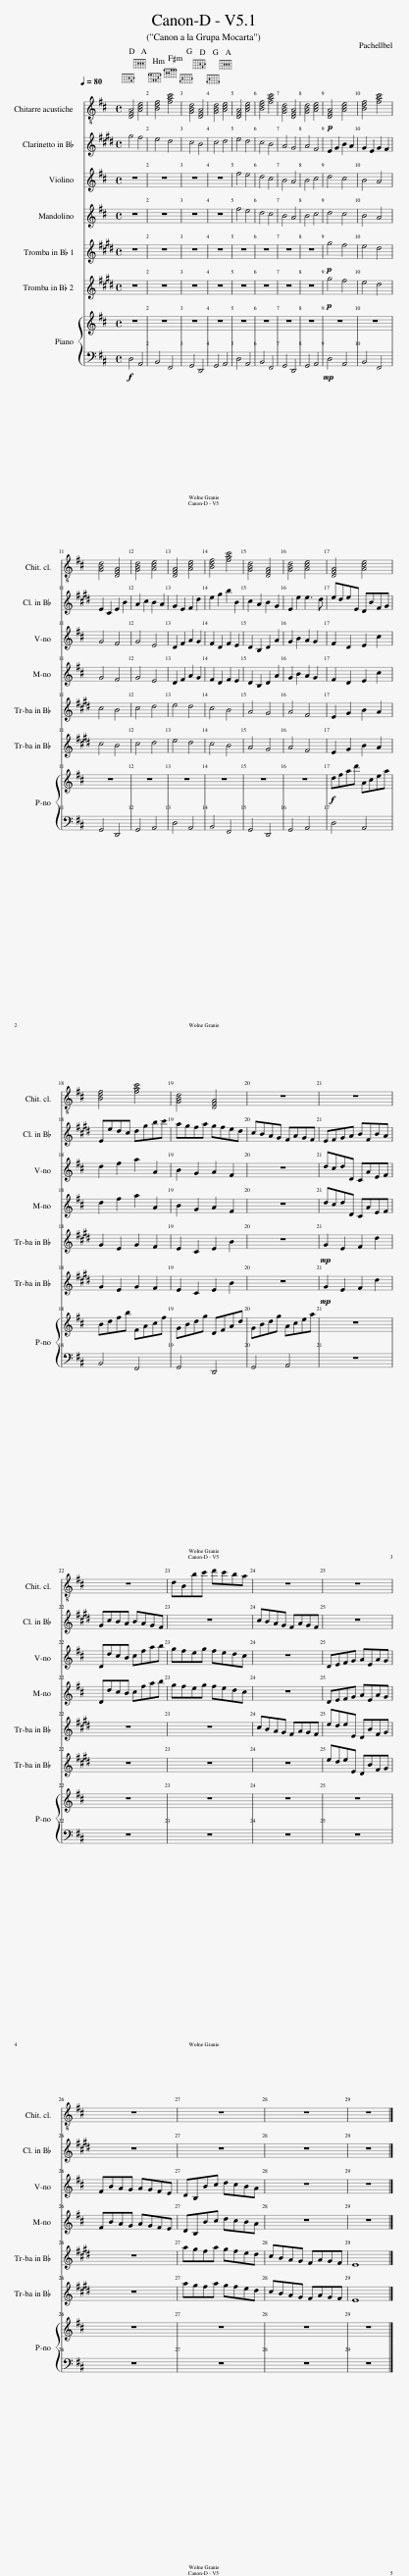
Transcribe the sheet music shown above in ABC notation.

X:1
%%score 1 2 3 4 5 6 { 7 | 8 }
L:1/8
Q:1/4=80
M:4/4
I:linebreak $
K:D
V:1 treble-8
V:2 treble transpose=-2
V:3 treble
V:4 treble
V:5 treble transpose=-2
V:6 treble transpose=-2
V:7 treble
V:8 bass
V:1
 [DFA]4 [Ace]4 | [Bdf]4 [fac']4 | [GBd]4 [DFA]4 | [GBd]4 [Ace]4 | [DFA]4 [Ace]4 | %5
 [Bdf]4 [fac']4 | [GBd]4 [DFA]4 | [GBd]4 [Ace]4 |!p! [DFA]4 [Ace]4 | [Bdf]4 [fac']4 |$ %10
 [GBd]4 [DFA]4 | [GBd]4 [Ace]4 | [DFA]4 [Ace]4 | [Bdf]4 [fac']4 | [GBd]4 [DFA]4 | %15
 [GBd]4 [Ace]4 | [DFA]4 [Ace]4 |$ [Bdf]4 [fac']4 | [GBd]4 [DFA]4 | z8 | %20
 z8 |$ z8 | dBbc' d'c'ba | z8 | z8 |$ %25
 z8 | z8 | z8 | z8 |] %29
V:2
[K:E] g4 f4 | e4 d4 | c4 B4 | c4 d4 | e4 d4 | %5
 c4 B4 | A4 G4 | A4 F4 | E2 G2 B2 A2 | G2 E2 G2 F2 |$ %10
 E2 C2 E2 B2 | A2 c2 B2 A2 | G2 E2 F2 d2 | e2 g2 b2 B2 | c2 A2 B2 G2 | %15
 E2 e2 e3 d | edeE DBFG |$ Eedc dgbc' | agfa gfed | cBAG FAGF | %20
 EFGA BFBA |$ GcBA BAGF | z8 | cBAG FAGF | z8 |$ %25
 z8 | z8 | z8 | z8 |] %29
V:3
 z8 | z8 | z8 | z8 | f4 e4 | %5
 d4 c4 | B4 A4 | B4 c4 | d4 c4 | B4 A4 |$ %10
 G4 F4 | G4 E4 | D2 F2 A2 G2 | F2 D2 F2 E2 | D2 B,2 D2 A2 | %15
 G2 B2 A2 G2 | F2 D2 E2 c2 |$ d2 f2 a2 A2 | B2 G2 A2 F2 | z8 | %20
 dcdD CAEF |$ DdcB cfab | gfeg fedc | z8 | DEFG AEAG |$ %25
 FBAG AGFE | DB,Bc dcBA | z8 | z8 |] %29
V:4
 z8 | z8 | z8 | z8 | f4 e4 | %5
 d4 c4 | B4 A4 | B4 c4 | d4 c4 | B4 A4 |$ %10
 G4 F4 | G4 E4 | D2 F2 A2 G2 | F2 D2 F2 E2 | D2 B,2 D2 A2 | %15
 G2 B2 A2 G2 | F2 D2 E2 c2 |$ d2 f2 a2 A2 | B2 G2 A2 F2 | z8 | %20
 dcdD CAEF |$ DdcB cfab | gfeg fedc | z8 | DEFG AEAG |$ %25
 FBAG AGFE | DB,Bc dcBA | z8 | z8 |] %29
V:5
[K:E] z8 | z8 | z8 | z8 | z8 | %5
 z8 | z8 | z8 |!p! g4 f4 | e4 d4 |$ %10
 c4 B4 | c4 d4 | e4 d4 | c4 B4 | A4 G4 | %15
 A4 F4 | E2 G2 B2 A2 |$ G2 E2 G2 F2 | E2 C2 E2 B2 | z8 | %20
!mp! G2 E2 F2 d2 |$ z8 | z8 | cBAG FAGF | edeE DBFG |$ %25
 z8 | agfa gfed | cBAG FAGF | E8 |] %29
V:6
[K:E] z8 | z8 | z8 | z8 | z8 | %5
 z8 | z8 | z8 |!p! g4 f4 | e4 d4 |$ %10
 c4 B4 | c4 d4 | e4 d4 | c4 B4 | A4 G4 | %15
 A4 F4 | E2 G2 B2 A2 |$ G2 E2 G2 F2 | E2 C2 E2 B2 | z8 | %20
!mp! G2 E2 F2 d2 |$ z8 | z8 | z8 | edeE DBFG |$ %25
 z8 | agfa gfed | cBAG FAGF | E8 |] %29
V:7
 z8 | z8 | z8 | z8 | z8 | %5
 z8 | z8 | z8 | z8 | z8 |$ %10
 z8 | z8 | z8 | z8 | z8 | %15
 z8 |!f! dfad' Acea |$ Bdfb FAcf | GBdg DFAd | GBdg Acea | %20
 z8 |$ z8 | z8 | z8 | z8 |$ %25
 z8 | z8 | z8 | z8 |] %29
V:8
!f! D,4 A,,4 | B,,4 F,,4 | G,,4 D,,4 | G,,4 A,,4 | D,4 A,,4 | %5
 B,,4 F,,4 | G,,4 D,,4 | G,,4 A,,4 |!mp! D,4 A,,4 | B,,4 F,,4 |$ %10
 G,,4 D,,4 | G,,4 A,,4 | D,4 A,,4 | B,,4 F,,4 | G,,4 D,,4 | %15
 G,,4 A,,4 | D,4 A,,4 |$ B,,4 F,,4 | G,,4 D,,4 | G,,4 A,,4 | %20
 z8 |$ z8 | z8 | z8 | z8 |$ %25
 z8 | z8 | z8 | z8 |] %29
